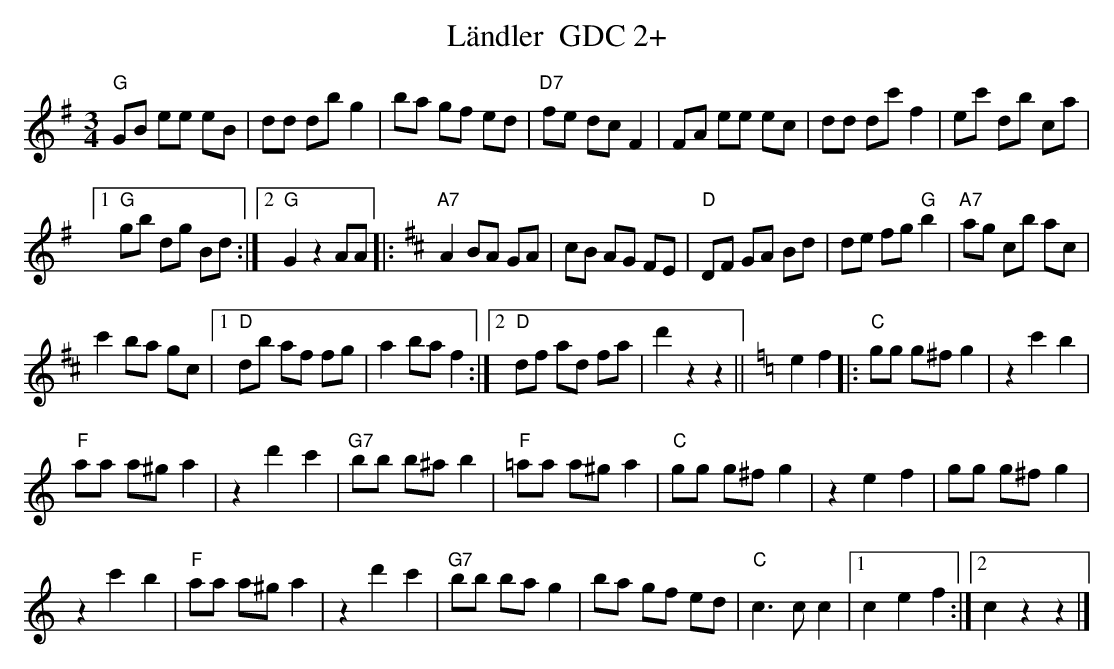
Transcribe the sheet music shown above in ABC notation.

X:1
T:L\"andler  GDC 2+
M:3/4
L:1/8
K:Gmaj
"G"GB ee eB | dd db g2 | ba gf ed | "D7"fe dc F2 | FA ee ec | dd dc' f2 | ec' db ca |1
"G"gb dg Bd :|2 "G"G2z2 AA |: [K:Dmaj] "A7"A2 BA GA | cB AG FE | "D"DF GA Bd | de fg "G"b2 | "A7"ag cb ac |
c'2 ba gc |1 "D"db af fg | a2 ba f2 :|2 "D"df ad fa | d'2 z2z2 || [K:Cmaj] e2f2 |: "C"gg g^f g2 | z2c'2b2 |
"F"aa a^g a2 | z2 d'2c'2 | "G7"bb b^a b2 | "F"=aa a^g a2 | "C"gg g^f g2 | z2e2f2 | gg g^f g2 |
z2c'2b2 | "F"aa a^g a2 | z2d'2c'2 | "G7"bb ba g2 | ba gf ed | "C"c3c c2 |1 c2e2f2 :|2 c2z2z2 |]
